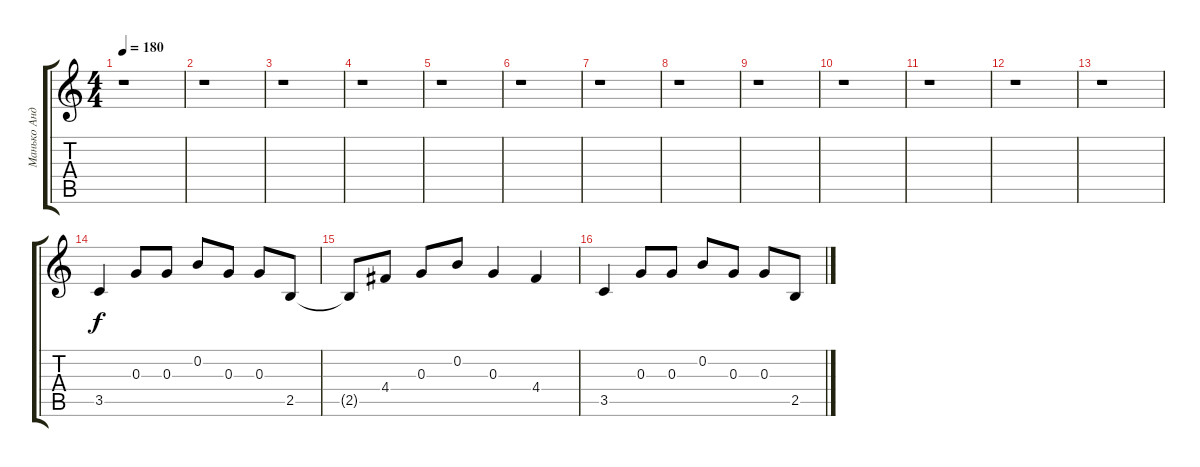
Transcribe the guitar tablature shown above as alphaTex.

\track ("Манько Андрей" "Манько Анд") {instrument electricguitarclean}
\staff {score tabs}
\tuning (E4 B3 G3 D3 A2 E2) {hide}
\ts (4 4)
\tempo 180
\clef g2
\ks c
r.1{dy f} |
r.1 |
r.1 |
r.1 |
r.1 |
r.1 |
r.1 |
r.1 |
r.1 |
r.1 |
r.1 |
r.1 |
r.1 |
3.5.4 0.3.8 0.3.8 0.2.8 0.3.8 0.3.8 2.5.8 |
2.5{t}.8 4.4.8 0.3.8 0.2.8 0.3.4 4.4.4 |
3.5.4 0.3.8 0.3.8 0.2.8 0.3.8 0.3.8 2.5.8
